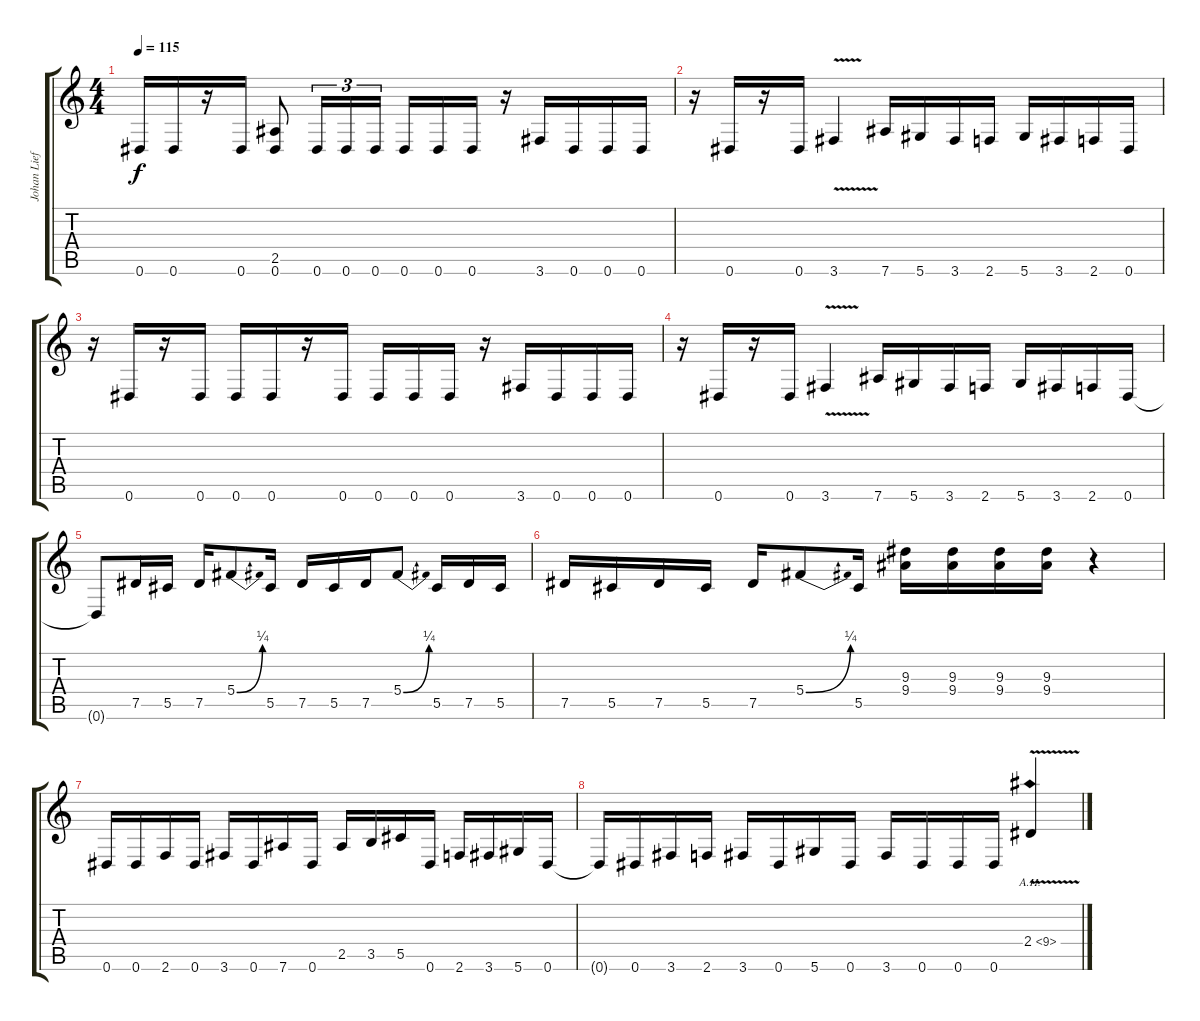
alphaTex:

\track ("Johan Liefvendahl" "Johan Lief") {instrument overdrivenguitar}
\staff {score tabs}
\tuning (Eb4 Bb3 Gb3 Db3 Ab2 Eb2) {hide}
\ts (4 4)
\tempo 115
\clef g2
\ks c
0.6.16{dy f} 0.6.16 r.16 0.6.16 (2.5 0.6).8 0.6.16{tu (3 2)} 0.6.16{tu (3 2)} 0.6.16{tu (3 2)} 0.6.16 0.6.16 0.6.16 r.16 3.6.16 0.6.16 0.6.16 0.6.16 |
r.16 0.6.16 r.16 0.6.16 3.6{v}.4 7.6.16 5.6.16 3.6.16 2.6.16 5.6.16 3.6.16 2.6.16 0.6.16 |
r.16 0.6.16 r.16 0.6.16 0.6.16 0.6.16 r.16 0.6.16 0.6.16 0.6.16 0.6.16 r.16 3.6.16 0.6.16 0.6.16 0.6.16 |
r.16 0.6.16 r.16 0.6.16 3.6{v}.4 7.6.16 5.6.16 3.6.16 2.6.16 5.6.16 3.6.16 2.6.16 0.6.16 |
0.6{t}.8 7.5.16 5.5.16 7.5.16 5.4{be (bend 0 0 60 1)}.8 5.5.16 7.5.16 5.5.16 7.5.16 5.4{be (bend 0 0 60 1)}.8 5.5.16 7.5.16 5.5.16 |
7.5.16 5.5.16 7.5.16 5.5.16 7.5.16 5.4{be (bend 0 0 60 1)}.8 5.5.16 (9.3 9.4).16 (9.3 9.4).16 (9.3 9.4).16 (9.3 9.4).16 r.4 |
0.6.16 0.6.16 2.6.16 0.6.16 3.6.16 0.6.16 7.6.16 0.6.16 2.5.16 3.5.16 5.5.16 0.6.16 2.6.16 3.6.16 5.6.16 0.6.16 |
0.6{t}.16 0.6.16 3.6.16 2.6.16 3.6.16 0.6.16 5.6.16 0.6.16 3.6.16 0.6.16 0.6.16 0.6.16 2.4{ah 7 v}.4
